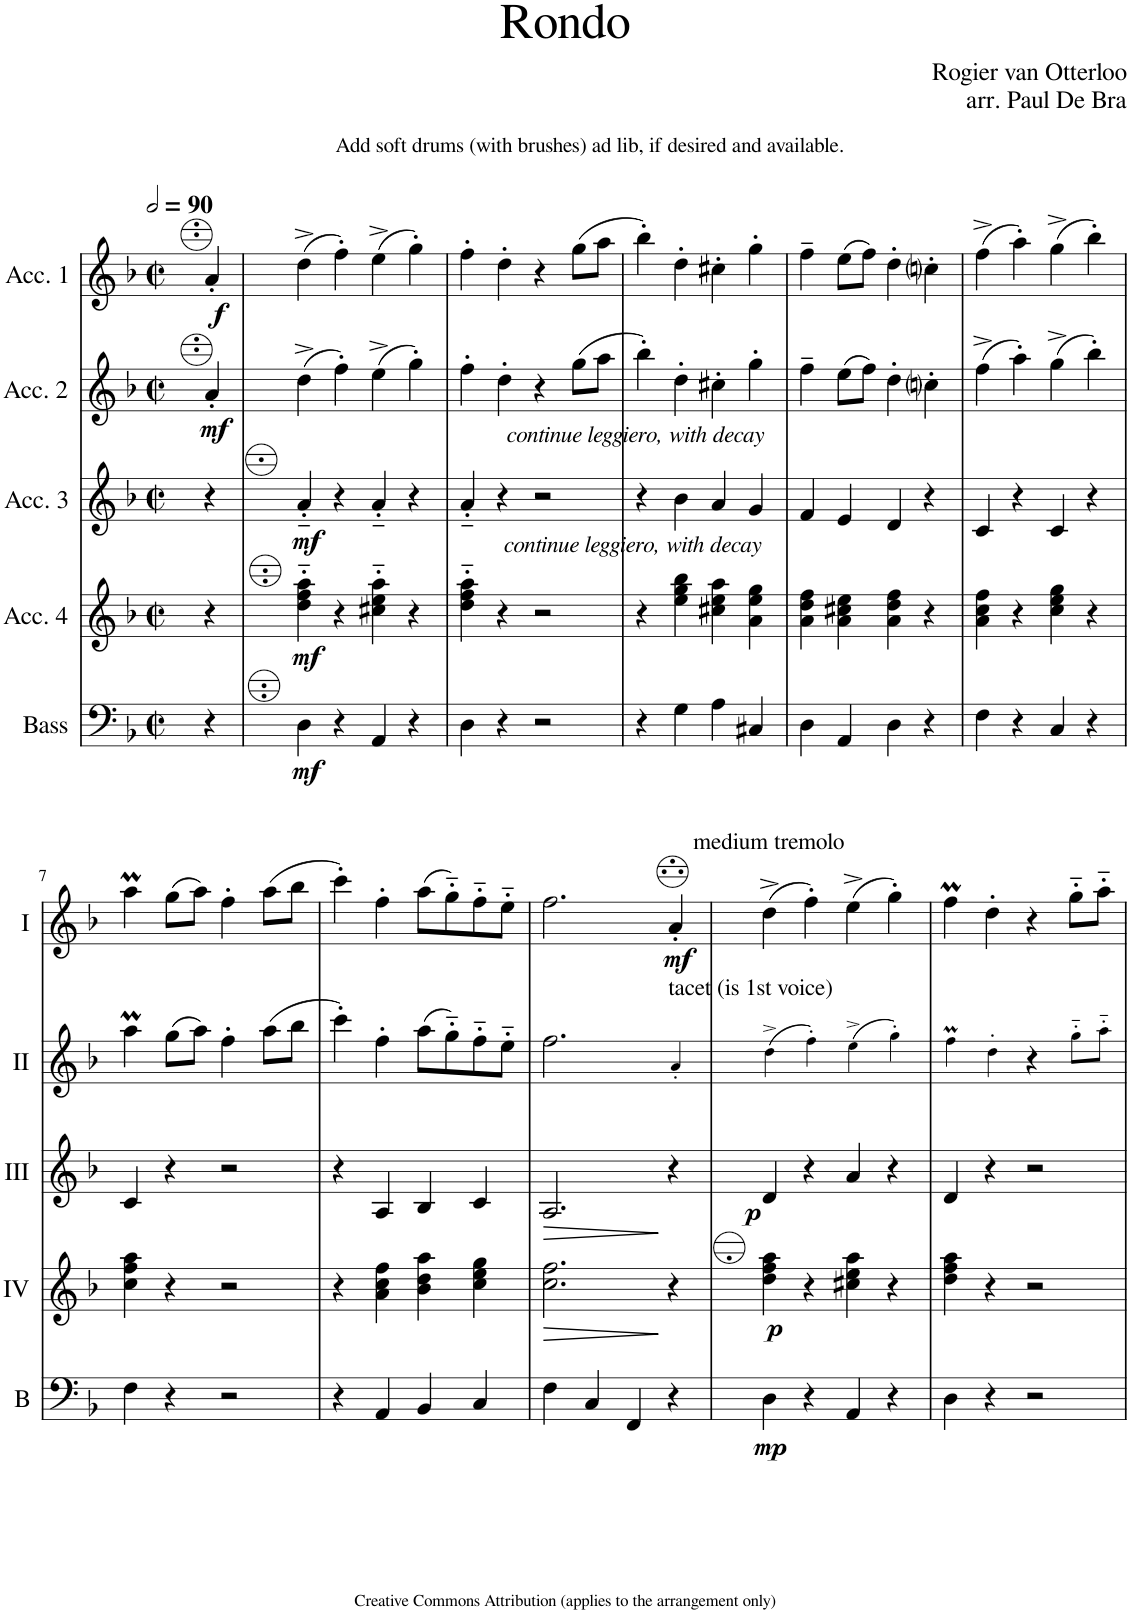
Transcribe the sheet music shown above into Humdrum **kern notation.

**kern	**dynam	**kern	**dynam	**kern	**dynam	**kern	**dynam	**kern	**dynam
*part5	*part5	*part4	*part4	*part3	*part3	*part2	*part2	*part1	*part1
*staff5	*staff5	*staff4	*staff4	*staff3	*staff3	*staff2	*staff2	*staff1	*staff1
*I"Bass	*	*I"Acc. 4	*	*I"Acc. 3	*	*I"Acc. 2	*	*I"Acc. 1	*
*I'B	*	*	*	*	*	*	*	*	*
*clefF4	*	*clefG2	*	*clefG2	*	*clefG2	*	*clefG2	*
*Trd7c12	*	*Trd7c12	*	*	*	*	*	*	*
*k[b-]	*	*k[b-]	*	*k[b-]	*	*k[b-]	*	*k[b-]	*
*M2/2	*	*M2/2	*	*M2/2	*	*M2/2	*	*M2/2	*
*met(c|)	*	*met(c|)	*	*met(c|)	*	*met(c|)	*	*met(c|)	*
*MM180	*	*MM180	*	*MM180	*	*MM180	*	*MM180	*
=1	=1	=1	=1	=1	=1	=1	=1	=1	=1
!	!	!	!	!	!	!	!	!LO:TX:a:t=Add soft drums (with brushes) ad lib, if desired and available.	!
!	!	!	!	!	!	!	!LO:DY:b	!	!LO:DY:b
4r	.	4r	.	4r	.	4a'/	mf	4a'/	f
=2	=2	=2	=2	=2	=2	=2	=2	=2	=2
!	!LO:DY:b	!	!LO:DY:b	!	!LO:DY:b	!	!	!	!
4D\	mf	4dd\'~ 4ff\'~ 4aa\'~	mf	4a'~/	mf	(4dd^\	.	(4dd^\	.
4r	.	4r	.	4r	.	4ff'\)	.	4ff'\)	.
4AA/	.	4cc#X\'~ 4ee\'~ 4aa\'~	.	4a'~/	.	(4ee^\	.	(4ee^\	.
4r	.	4r	.	4r	.	4gg'\)	.	4gg'\)	.
=3	=3	=3	=3	=3	=3	=3	=3	=3	=3
4D\	.	4dd\'~ 4ff\'~ 4aa\'~	.	4a'~/	.	4ff'\	.	4ff'\	.
!	!	!	!	!LO:TX:a:i:t=continue leggiero, with decay	!	!	!	!	!
!	!	!LO:TX:a:i:t=continue leggiero, with decay	!	!	!	!	!	!	!
4r	.	4r	.	4r	.	4dd'\	.	4dd'\	.
2r	.	2r	.	2r	.	4r	.	4r	.
.	.	.	.	.	.	(8gg\L	.	(8gg\L	.
.	.	.	.	.	.	8aa\J	.	8aa\J	.
=4	=4	=4	=4	=4	=4	=4	=4	=4	=4
4r	.	4r	.	4r	.	4bb-'\)	.	4bb-'\)	.
4G\	.	4ee\ 4gg\ 4bb-\	.	4b-\	.	4dd'\	.	4dd'\	.
4A\	.	4cc#X\ 4ee\ 4aa\	.	4a/	.	4cc#X'\	.	4cc#X'\	.
4C#X/	.	4a\ 4ee\ 4gg\	.	4g/	.	4gg'\	.	4gg'\	.
=5	=5	=5	=5	=5	=5	=5	=5	=5	=5
4D\	.	4a\ 4dd\ 4ff\	.	4f/	.	4ff~\	.	4ff~\	.
4AA/	.	4a\ 4cc#X\ 4ee\	.	4e/	.	(8ee\L	.	(8ee\L	.
.	.	.	.	.	.	8ff\J)	.	8ff\J)	.
4D\	.	4a\ 4dd\ 4ff\	.	4d/	.	4dd'\	.	4dd'\	.
4r	.	4r	.	4r	.	4ccni'\	.	4ccni'\	.
=6	=6	=6	=6	=6	=6	=6	=6	=6	=6
4F\	.	4a\ 4cc\ 4ff\	.	4c/	.	(4ff^\	.	(4ff^\	.
4r	.	4r	.	4r	.	4aa'\)	.	4aa'\)	.
4C/	.	4cc\ 4ee\ 4gg\	.	4c/	.	(4gg^\	.	(4gg^\	.
4r	.	4r	.	4r	.	4bb-'\)	.	4bb-'\)	.
!!LO:LB:g=z
=7	=7	=7	=7	=7	=7	=7	=7	=7	=7
4F\	.	4cc\ 4ff\ 4aa\	.	4c/	.	4aam\	.	4aam\	.
4r	.	4r	.	4r	.	(8gg\L	.	(8gg\L	.
.	.	.	.	.	.	8aa\J)	.	8aa\J)	.
2r	.	2r	.	2r	.	4ff'\	.	4ff'\	.
.	.	.	.	.	.	(8aa\L	.	(8aa\L	.
.	.	.	.	.	.	8bb-\J	.	8bb-\J	.
=8	=8	=8	=8	=8	=8	=8	=8	=8	=8
4r	.	4r	.	4r	.	4ccc'\)	.	4ccc'\)	.
4AA/	.	4a\ 4cc\ 4ff\	.	4A/	.	4ff'\	.	4ff'\	.
4BB-/	.	4b-\ 4dd\ 4aa\	.	4B-/	.	(8aa\L	.	(8aa\L	.
.	.	.	.	.	.	8gg'~\)	.	8gg'~\)	.
4C/	.	4cc\ 4ee\ 4gg\	.	4c/	.	8ff'~\	.	8ff'~\	.
.	.	.	.	.	.	8ee'~\J	.	8ee'~\J	.
=9	=9	=9	=9	=9	=9	=9	=9	=9	=9
!	!	!	!LO:HP:b	!	!LO:HP:b	!	!	!	!
4F\	.	2.cc\ 2.ff\	>	2.A/	>	2.ff\	.	2.ff\	.
4C/	.	.	.	.	.	.	.	.	.
4FF/	.	.	.	.	.	.	.	.	.
!	!	!	!	!	!	!	!	!LO:TX:a:t=medium tremolo	!
!	!	!	!	!	!	!LO:TX:a:t=tacet (is 1st voice)	!	!	!
!	!	!	!	!	!	!	!	!	!LO:DY:b
4r	.	4r	]	4r	]	4a'/	.	4a'/	mf
=10	=10	=10	=10	=10	=10	=10	=10	=10	=10
!	!LO:DY:b	!	!LO:DY:b	!	!LO:DY:b	!	!	!	!
4D\	mp	4dd\ 4ff\ 4aa\	p	4d/	p	(4dd^\	.	(4dd^\	.
4r	.	4r	.	4r	.	4ff'\)	.	4ff'\)	.
4AA/	.	4cc#X\ 4ee\ 4aa\	.	4a/	.	(4ee^\	.	(4ee^\	.
4r	.	4r	.	4r	.	4gg'\)	.	4gg'\)	.
=11	=11	=11	=11	=11	=11	=11	=11	=11	=11
4D\	.	4dd\ 4ff\ 4aa\	.	4d/	.	4ffM\	.	4ffM\	.
4r	.	4r	.	4r	.	4dd'\	.	4dd'\	.
2r	.	2r	.	2r	.	4r	.	4r	.
.	.	.	.	.	.	8gg'~\L	.	8gg'~\L	.
.	.	.	.	.	.	8aa'~\J	.	8aa'~\J	.
=	=	=	=	=	=	=	=	=	=
*-	*-	*-	*-	*-	*-	*-	*-	*-	*-
